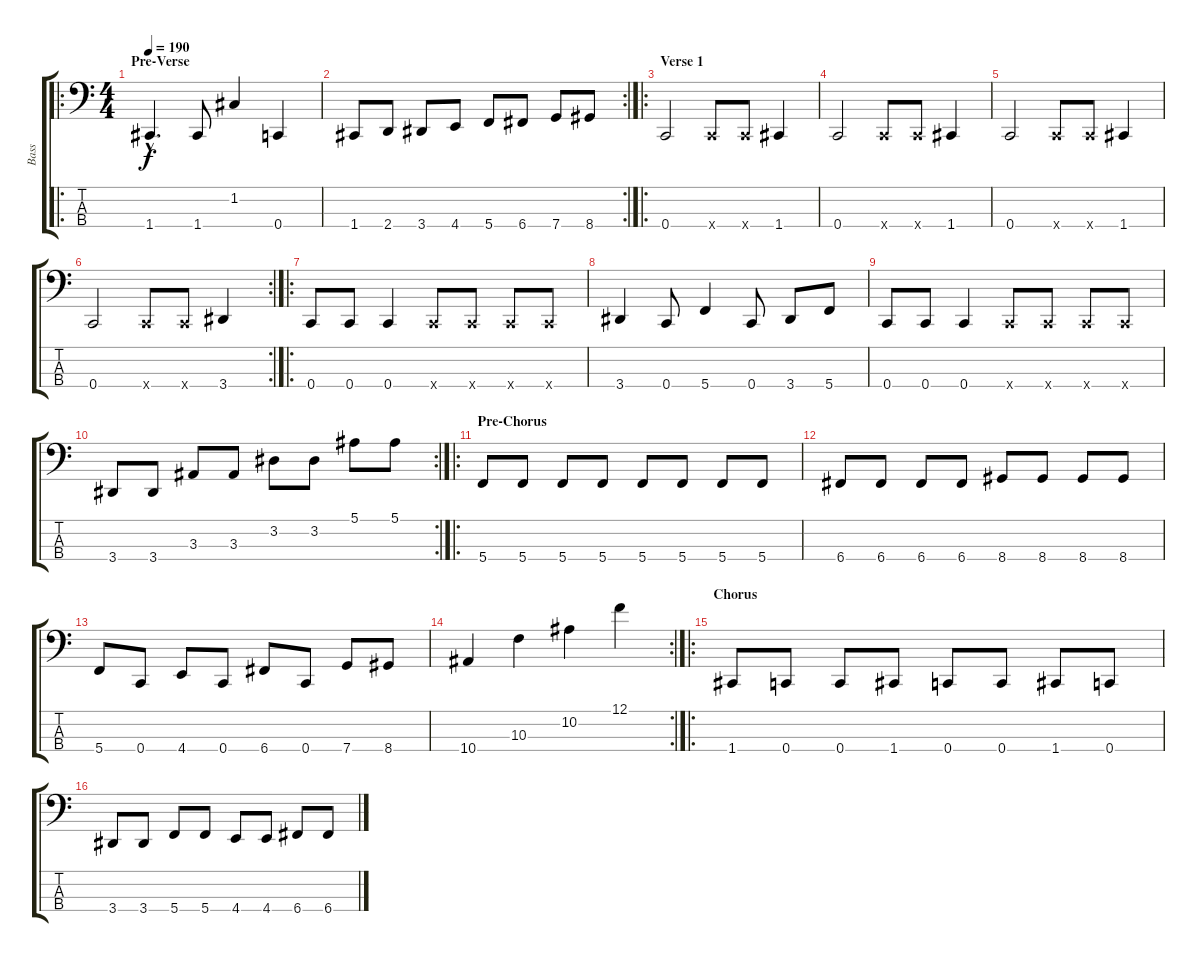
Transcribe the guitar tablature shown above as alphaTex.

\track ("Bass" "Bass") {instrument electricbasspick}
\staff {score tabs}
\tuning (F2 C2 G1 C1) {hide}
\ro
\ts (4 4)
\section ("" "Pre-Verse")
\tempo 190
\clef f4
\ks c
1.4{hac}.4{d dy f} 1.4.8 1.2.4 0.4.4 |
\rc 2
1.4.8 2.4.8 3.4.8 4.4.8 5.4.8 6.4.8 7.4.8 8.4.8 |
\ro
\section ("" "Verse 1")
0.4.2 0.4{x}.8 0.4{x}.8 1.4.4 |
0.4.2 0.4{x}.8 0.4{x}.8 1.4.4 |
0.4.2 0.4{x}.8 0.4{x}.8 1.4.4 |
\rc 2
0.4.2 0.4{x}.8 0.4{x}.8 3.4.4 |
\ro
0.4.8 0.4.8 0.4.4 0.4{x}.8 0.4{x}.8 0.4{x}.8 0.4{x}.8 |
3.4.4 0.4.8 5.4.4 0.4.8 3.4.8 5.4.8 |
0.4.8 0.4.8 0.4.4 0.4{x}.8 0.4{x}.8 0.4{x}.8 0.4{x}.8 |
\rc 2
3.4.8 3.4.8 3.3.8 3.3.8 3.2.8 3.2.8 5.1.8 5.1.8 |
\ro
\section ("" "Pre-Chorus")
5.4.8 5.4.8 5.4.8 5.4.8 5.4.8 5.4.8 5.4.8 5.4.8 |
6.4.8 6.4.8 6.4.8 6.4.8 8.4.8 8.4.8 8.4.8 8.4.8 |
5.4.8 0.4.8 4.4.8 0.4.8 6.4.8 0.4.8 7.4.8 8.4.8 |
\rc 2
10.4.4 10.3.4 10.2.4 12.1.4 |
\ro
\section ("" "Chorus")
1.4.8 0.4.8 0.4.8 1.4.8 0.4.8 0.4.8 1.4.8 0.4.8 |
3.4.8 3.4.8 5.4.8 5.4.8 4.4.8 4.4.8 6.4.8 6.4.8
